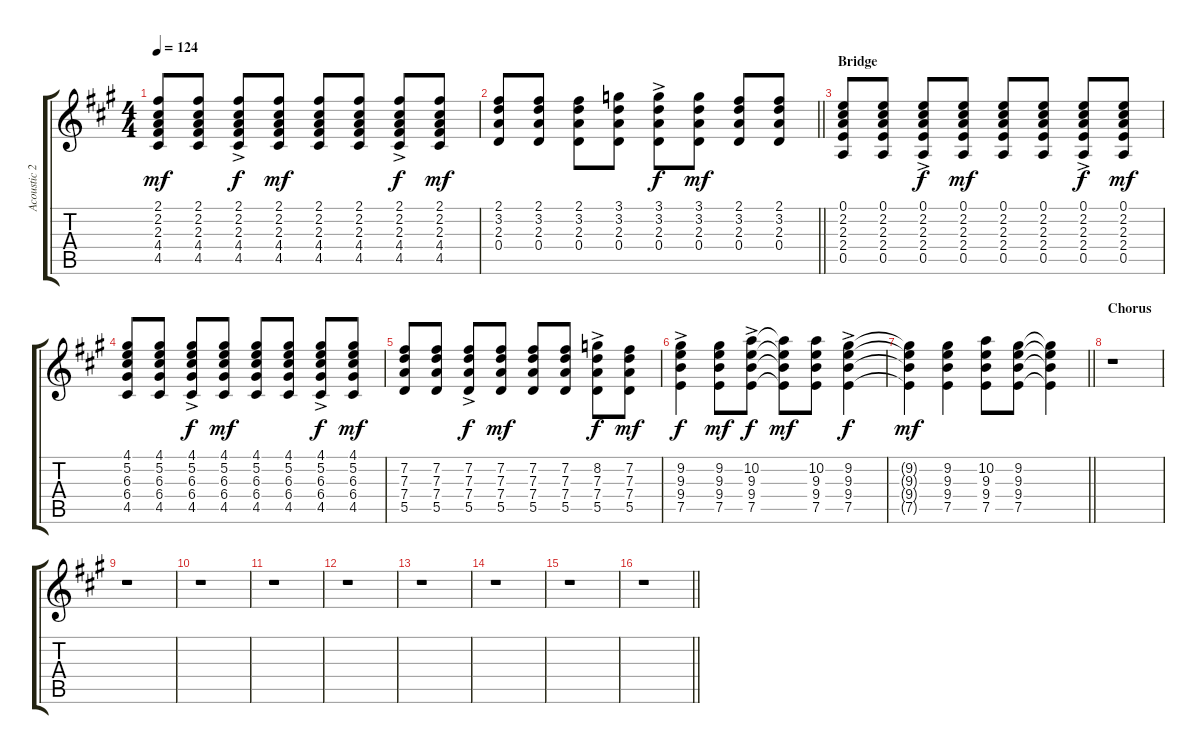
\track ("Acoustic 2" "Acoustic 2") {instrument acousticguitarnylon}
\staff {score tabs}
\tuning (E4 B3 G3 D3 A2 E2) {hide}
\ts (4 4)
\tempo 124
\clef g2
\ks a
(2.1 2.2 2.3 4.4 4.5).8{dy mf} (2.1 2.2 2.3 4.4 4.5).8 (2.1{ac} 2.2{ac} 2.3{ac} 4.4{ac} 4.5{ac}).8{dy f} (2.1 2.2 2.3 4.4 4.5).8{dy mf} (2.1 2.2 2.3 4.4 4.5).8 (2.1 2.2 2.3 4.4 4.5).8 (2.1{ac} 2.2{ac} 2.3{ac} 4.4{ac} 4.5{ac}).8{dy f} (2.1 2.2 2.3 4.4 4.5).8{dy mf} |
\barLineRight lightlight
(2.1 3.2 2.3 0.4).8 (2.1 3.2 2.3 0.4).8 (2.1 3.2 2.3 0.4).8 (3.1 3.2 2.3 0.4).8 (3.1{ac} 3.2{ac} 2.3{ac} 0.4{ac}).8{dy f} (3.1 3.2 2.3 0.4).8{dy mf} (2.1 3.2 2.3 0.4).8 (2.1 3.2 2.3 0.4).8 |
\section ("" "Bridge")
(0.1 2.2 2.3 2.4 0.5).8 (0.1 2.2 2.3 2.4 0.5).8 (0.1{ac} 2.2{ac} 2.3{ac} 2.4{ac} 0.5{ac}).8{dy f} (0.1 2.2 2.3 2.4 0.5).8{dy mf} (0.1 2.2 2.3 2.4 0.5).8 (0.1 2.2 2.3 2.4 0.5).8 (0.1{ac} 2.2{ac} 2.3{ac} 2.4{ac} 0.5{ac}).8{dy f} (0.1 2.2 2.3 2.4 0.5).8{dy mf} |
(4.1 5.2 6.3 6.4 4.5).8 (4.1 5.2 6.3 6.4 4.5).8 (4.1{ac} 5.2{ac} 6.3{ac} 6.4{ac} 4.5{ac}).8{dy f} (4.1 5.2 6.3 6.4 4.5).8{dy mf} (4.1 5.2 6.3 6.4 4.5).8 (4.1 5.2 6.3 6.4 4.5).8 (4.1{ac} 5.2{ac} 6.3{ac} 6.4{ac} 4.5{ac}).8{dy f} (4.1 5.2 6.3 6.4 4.5).8{dy mf} |
(7.2 7.3 7.4 5.5).8 (7.2 7.3 7.4 5.5).8 (7.2{ac} 7.3{ac} 7.4{ac} 5.5{ac}).8{dy f} (7.2 7.3 7.4 5.5).8{dy mf} (7.2 7.3 7.4 5.5).8 (7.2 7.3 7.4 5.5).8 (8.2{ac} 7.3{ac} 7.4{ac} 5.5{ac}).8{dy f} (7.2 7.3 7.4 5.5).8{dy mf} |
(9.2{ac} 9.3{ac} 9.4{ac} 7.5{ac}).4{dy f} (9.2 9.3 9.4 7.5).8{dy mf} (10.2{ac} 9.3{ac} 9.4{ac} 7.5{ac}).8{dy f} (10.2{t} 9.3{t} 9.4{t} 7.5{t}).8{dy mf} (10.2 9.3 9.4 7.5).8 (9.2{ac} 9.3{ac} 9.4{ac} 7.5{ac}).4{dy f} |
\barLineRight lightlight
(9.2{t} 9.3{t} 9.4{t} 7.5{t}).4{dy mf} (9.2 9.3 9.4 7.5).4 (10.2 9.3 9.4 7.5).8 (9.2 9.3 9.4 7.5).8 (9.2{t} 9.3{t} 9.4{t} 7.5{t}).4 |
\section ("" "Chorus")
r.1 |
r.1 |
r.1 |
r.1 |
r.1 |
r.1 |
r.1 |
r.1 |
\barLineRight lightlight
r.1
